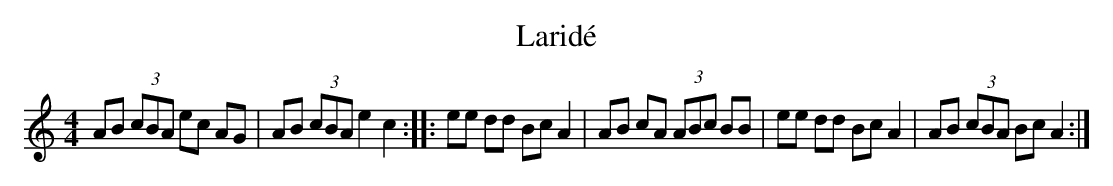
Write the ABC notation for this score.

X:1
T:Larid\'e
M:4/4
L:1/8
K:C
AB (3cBA ec AG|AB (3cBA e2 c2:|\
|:ee dd Bc A2| AB cA (3ABc BB|\
ee dd Bc A2|AB (3cBA Bc A2:|\
